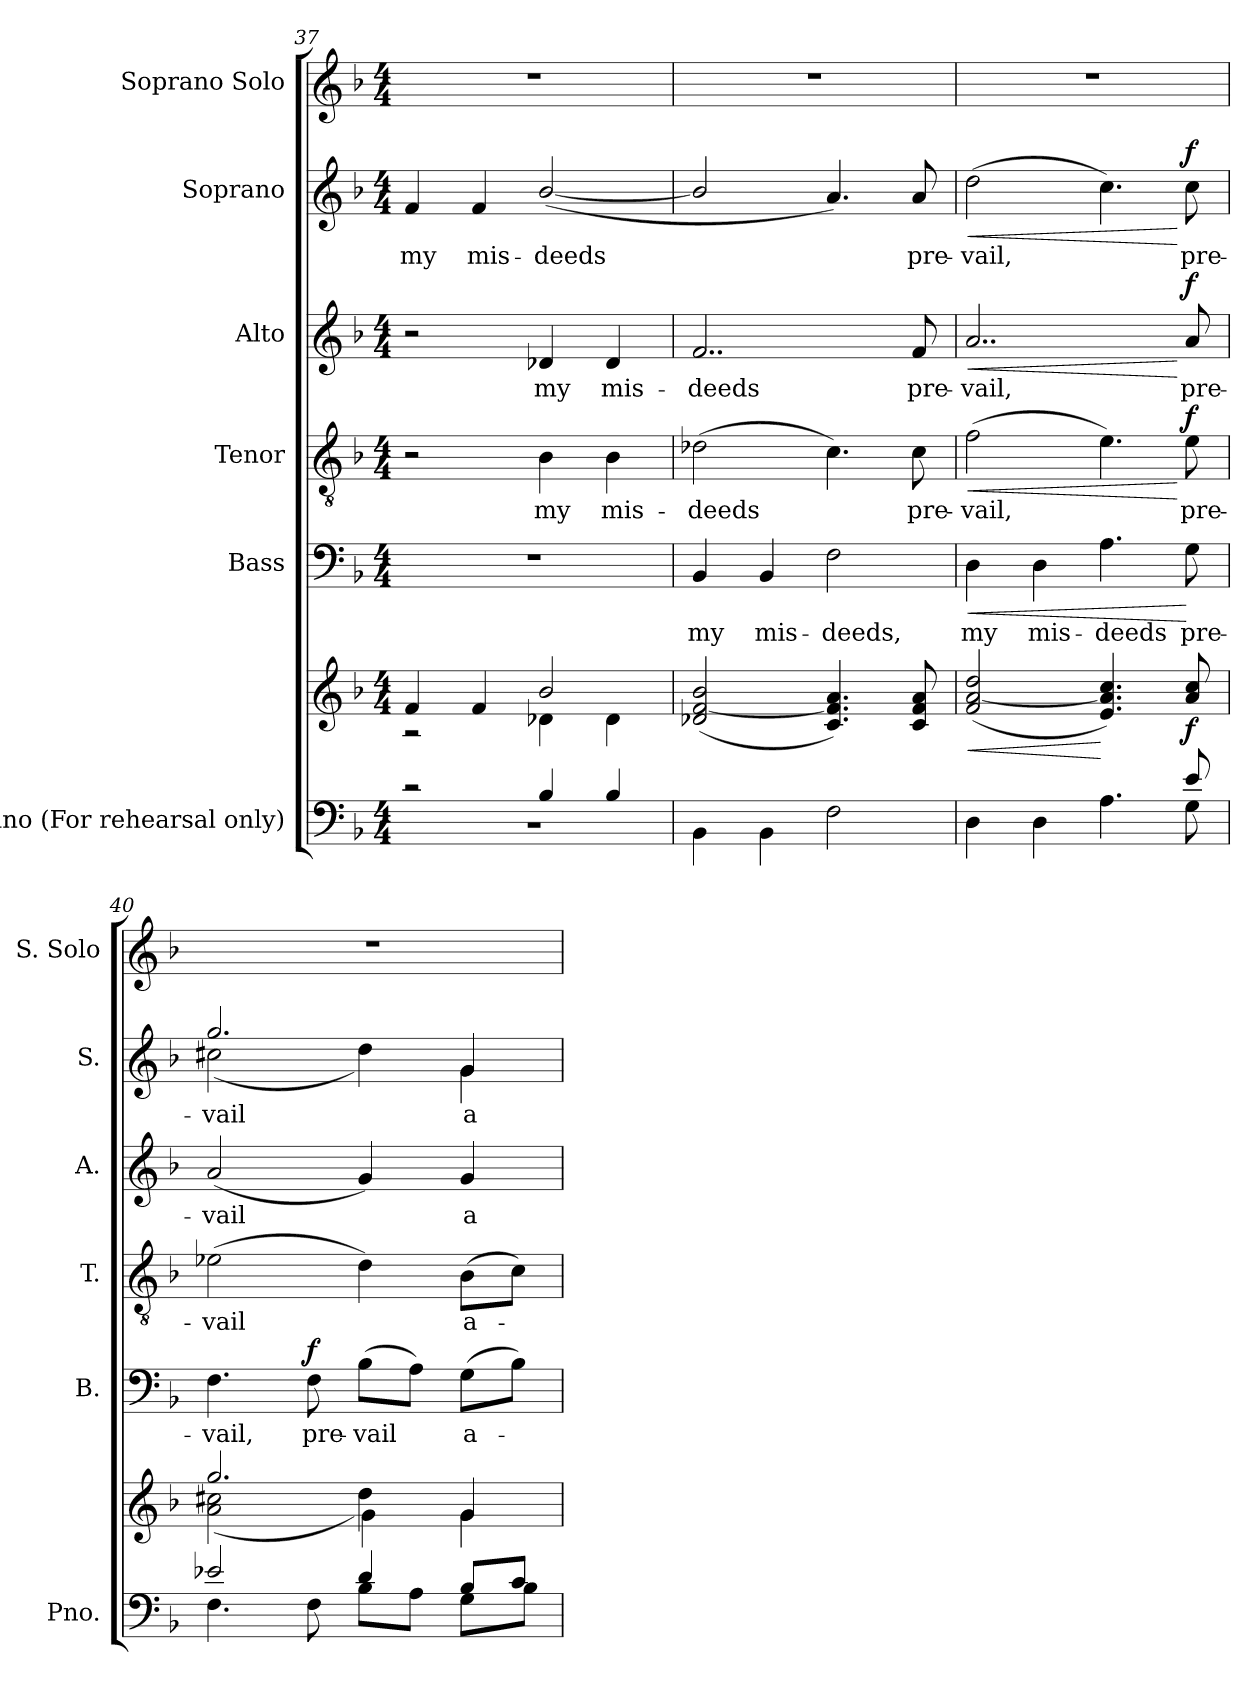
**kern	**kern	**dynam	**kern	**text	**dynam	**kern	**text	**dynam	**kern	**text	**dynam	**kern	**text	**dynam	**kern
*part6	*part6	*part6	*part5	*part5	*part5	*part4	*part4	*part4	*part3	*part3	*part3	*part2	*part2	*part2	*part1
*staff7	*staff6	*staff6/7	*staff5	*staff5	*staff5	*staff4	*staff4	*staff4	*staff3	*staff3	*staff3	*staff2	*staff2	*staff2	*staff1
*I"Piano (For rehearsal only)	*	*	*I"Bass	*	*	*I"Tenor	*	*	*I"Alto	*	*	*I"Soprano	*	*	*I"Soprano Solo
*I'Pno.	*	*	*I'B.	*	*	*I'T.	*	*	*I'A.	*	*	*I'S.	*	*	*I'S. Solo
*clefF4	*clefG2	*	*clefF4	*	*	*clefGv2	*	*	*clefG2	*	*	*clefG2	*	*	*clefG2
*	*	*	*	*	*	*ITrd7c12	*	*	*	*	*	*	*	*	*
*k[b-]	*k[b-]	*	*k[b-]	*	*	*k[b-]	*	*	*k[b-]	*	*	*k[b-]	*	*	*k[b-]
*F:	*F:	*	*F:	*	*	*F:	*	*	*F:	*	*	*F:	*	*	*F:
*M4/4	*M4/4	*	*M4/4	*	*	*M4/4	*	*	*M4/4	*	*	*M4/4	*	*	*M4/4
=37	=37	=37	=37	=37	=37	=37	=37	=37	=37	=37	=37	=37	=37	=37	=37
*^	*^	*	*	*	*	*	*	*	*	*	*	*	*	*	*
!	!	!	!	!	!	!	!	!	!	!	!	!	!	!	!LO:LY:b:color=#000000	!	!
2r	1r	4fi/	2r	.	1r	.	.	2r	.	.	2r	.	.	4fi/	my	.	1r
!	!	!	!	!	!	!	!	!	!	!	!	!	!	!	!LO:LY:b:color=#000000	!	!
.	.	4fi/	.	.	.	.	.	.	.	.	.	.	.	4fi/	mis-	.	.
!	!	!	!	!	!	!	!	!	!LO:LY:b:color=#000000	!	!	!	!	!	!	!	!
!	!	!	!	!	!	!	!	!	!	!	!	!LO:LY:b:color=#000000	!	!	!	!	!
!	!	!	!	!	!	!	!	!	!	!	!	!	!	!	!LO:LY:b:color=#000000	!	!
4B-i/	.	2b-i/	4d-Xi\	.	.	.	.	4BB-i\	my	.	4d-Xi/	my	.	([<2b-i/	-deeds	.	.
!	!	!	!	!	!	!	!	!	!LO:LY:b:color=#000000	!	!	!	!	!	!	!	!
!	!	!	!	!	!	!	!	!	!	!	!	!LO:LY:b:color=#000000	!	!	!	!	!
4B-i/	.	.	4d-i\	.	.	.	.	4BB-i\	mis-	.	4d-i/	mis-	.	.	.	.	.
*v	*v	*	*	*	*	*	*	*	*	*	*	*	*	*	*	*	*
*	*v	*v	*	*	*	*	*	*	*	*	*	*	*	*	*	*
=38	=38	=38	=38	=38	=38	=38	=38	=38	=38	=38	=38	=38	=38	=38	=38
*	*^	*	*	*	*	*	*	*	*	*	*	*	*	*	*
!	!	!	!	!	!LO:LY:b:color=#000000	!	!	!	!	!	!	!	!	!	!	!
*	*v	*v	*	*	*	*	*	*	*	*	*	*	*	*	*	*
*	*^	*	*	*	*	*	*	*	*	*	*	*	*	*	*
!	!	!	!	!	!	!	!	!LO:LY:b:color=#000000	!	!	!	!	!	!	!	!
*	*v	*v	*	*	*	*	*	*	*	*	*	*	*	*	*	*
*	*^	*	*	*	*	*	*	*	*	*	*	*	*	*	*
!	!	!	!	!	!	!	!	!	!	!	!LO:LY:b:color=#000000	!	!	!	!	!
*	*v	*v	*	*	*	*	*	*	*	*	*	*	*	*	*	*
4BB-i\	(2d-Xi/ [>2fi 2b-i	.	4BB-i/	my	.	(2D-Xi\	-deeds	.	2..fi/	-deeds	.	2b-i/]	.	.	1r
!	!	!	!	!LO:LY:b:color=#000000	!	!	!	!	!	!	!	!	!	!	!
4BB-i\	.	.	4BB-i/	mis-	.	.	.	.	.	.	.	.	.	.	.
!	!	!	!	!LO:LY:b:color=#000000	!	!	!	!	!	!	!	!	!	!	!
2Fi\	4.ci/ 4.fi] 4.ai)	.	2Fi\	-deeds,	.	4.Ci\)	.	.	.	.	.	4.ai/)	.	.	.
!	!	!	!	!	!	!	!LO:LY:b:color=#000000	!	!	!	!	!	!	!	!
!	!	!	!	!	!	!	!	!	!	!LO:LY:b:color=#000000	!	!	!	!	!
!	!	!	!	!	!	!	!	!	!	!	!	!	!LO:LY:b:color=#000000	!	!
.	8ci/ 8fi 8ai	.	.	.	.	8Ci\	pre-	.	8fi/	pre-	.	8ai/	pre-	.	.
=39	=39	=39	=39	=39	=39	=39	=39	=39	=39	=39	=39	=39	=39	=39	=39
*^	*	*	*	*	*	*	*	*	*	*	*	*	*	*	*
!	!	!	!LO:HP:b	!	!	!	!	!	!	!	!	!	!	!	!	!
!	!	!	!	!	!LO:LY:b:color=#000000	!LO:HP:b	!	!	!	!	!	!	!	!	!	!
!	!	!	!	!	!	!	!	!LO:LY:b:color=#000000	!LO:HP:b	!	!	!	!	!	!	!
!	!	!	!	!	!	!	!	!	!	!	!LO:LY:b:color=#000000	!LO:HP:b	!	!	!	!
!	!	!	!	!	!	!	!	!	!	!	!	!	!	!LO:LY:b:color=#000000	!LO:HP:b	!
2..ryy	4Di\	(2fi/ [>2ai 2ddi	<	4Di\	my	<	(2Fi\	-vail,	<	2..ai/	-vail,	<	(2ddi\	-vail,	<	1r
!	!	!	!	!	!LO:LY:b:color=#000000	!	!	!	!	!	!	!	!	!	!	!
.	4Di\	.	.	4Di\	mis-	.	.	.	.	.	.	.	.	.	.	.
!	!	!	!	!	!LO:LY:b:color=#000000	!	!	!	!	!	!	!	!	!	!	!
.	4.Ai\	4.ei/ 4.ai] 4.cci)	[	4.Ai\	-deeds	.	4.Ei\)	.	.	.	.	.	4.cci\)	.	.	.
!	!	!	!	!	!LO:LY:b:color=#000000	!	!	!	!	!	!	!	!	!	!	!
!	!	!	!	!	!	!	!	!LO:LY:b:color=#000000	!	!	!	!	!	!	!	!
!	!	!	!	!	!	!	!	!	!	!	!LO:LY:b:color=#000000	!	!	!	!	!
!	!	!	!	!	!	!	!	!	!	!	!	!	!	!LO:LY:b:color=#000000	!	!
8ei/	8Gi\	8ai/ 8cci	f	8Gi\	pre-	[	8Ei\	pre-	[ f	8ai/	pre-	[ f	8cci\	pre-	[ f	.
=40	=40	=40	=40	=40	=40	=40	=40	=40	=40	=40	=40	=40	=40	=40	=40	=40
*	*	*^	*	*	*	*	*	*	*	*	*	*	*	*	*	*
*	*	*	*^	*	*	*	*	*	*	*	*	*	*	*	*	*	*
!	!	!	!	!	!	!	!LO:LY:b:color=#000000	!	!	!	!	!	!	!	!	!	!	!
!	!	!	!	!	!	!	!	!	!	!LO:LY:b:color=#000000	!	!	!	!	!	!	!	!
!	!	!	!	!	!	!	!	!	!	!	!	!	!LO:LY:b:color=#000000	!	!	!	!	!
!	!	!	!	!	!	!	!	!	!	!	!	!	!	!	!	!LO:LY:b:color=#000000	!	!
*	*	*	*	*	*	*	*	*	*	*	*	*	*	*	*^	*	*	*
2e-Xi/	4.Fi\	2.ggi/	(2ai\ 2cc#Xi	2ryy	.	4.Fi\	-vail,	.	(2E-Xi\	-vail	.	(2ai/	-vail	.	2.ggi/	(2cc#Xi\	-vail	.	1r
!	!	!	!	!	!	!	!LO:LY:b:color=#000000	!	!	!	!	!	!	!	!	!	!	!	!
.	8Fi\	.	.	.	.	8Fi\	pre-	f	.	.	.	.	.	.	.	.	.	.	.
!	!	!	!	!	!	!	!LO:LY:b:color=#000000	!	!	!	!	!	!	!	!	!	!	!	!
4di/	8B-i\L	.	4ddi\)	4gi\	.	(8B-i\L	-vail	.	4Di\)	.	.	4gi/)	.	.	.	4ddi\)	.	.	.
.	8Ai\J	.	.	.	.	8Ai\J)	.	.	.	.	.	.	.	.	.	.	.	.	.
!	!	!	!	!	!	!	!LO:LY:b:color=#000000	!	!	!	!	!	!	!	!	!	!	!	!
!	!	!	!	!	!	!	!	!	!	!LO:LY:b:color=#000000	!	!	!	!	!	!	!	!	!
!	!	!	!	!	!	!	!	!	!	!	!	!	!LO:LY:b:color=#000000	!	!	!	!	!	!
!	!	!	!	!	!	!	!	!	!	!	!	!	!	!	!	!	!LO:LY:b:color=#000000	!	!
8B-i/L	8Gi\L	4gi/	4gi\	4ryy	.	(8Gi\L	a-	.	(8BB-i\L	a-	.	4gi/	a-	.	4gi/	4gi\	a-	.	.
8ci/J	8B-i\J	.	.	.	.	8B-i\J)	.	.	8Ci\J)	.	.	.	.	.	.	.	.	.	.
*v	*v	*	*	*	*	*	*	*	*	*	*	*	*	*	*v	*v	*	*	*
*	*v	*v	*v	*	*	*	*	*	*	*	*	*	*	*	*	*	*
=	=	=	=	=	=	=	=	=	=	=	=	=	=	=	=
*-	*-	*-	*-	*-	*-	*-	*-	*-	*-	*-	*-	*-	*-	*-	*-
